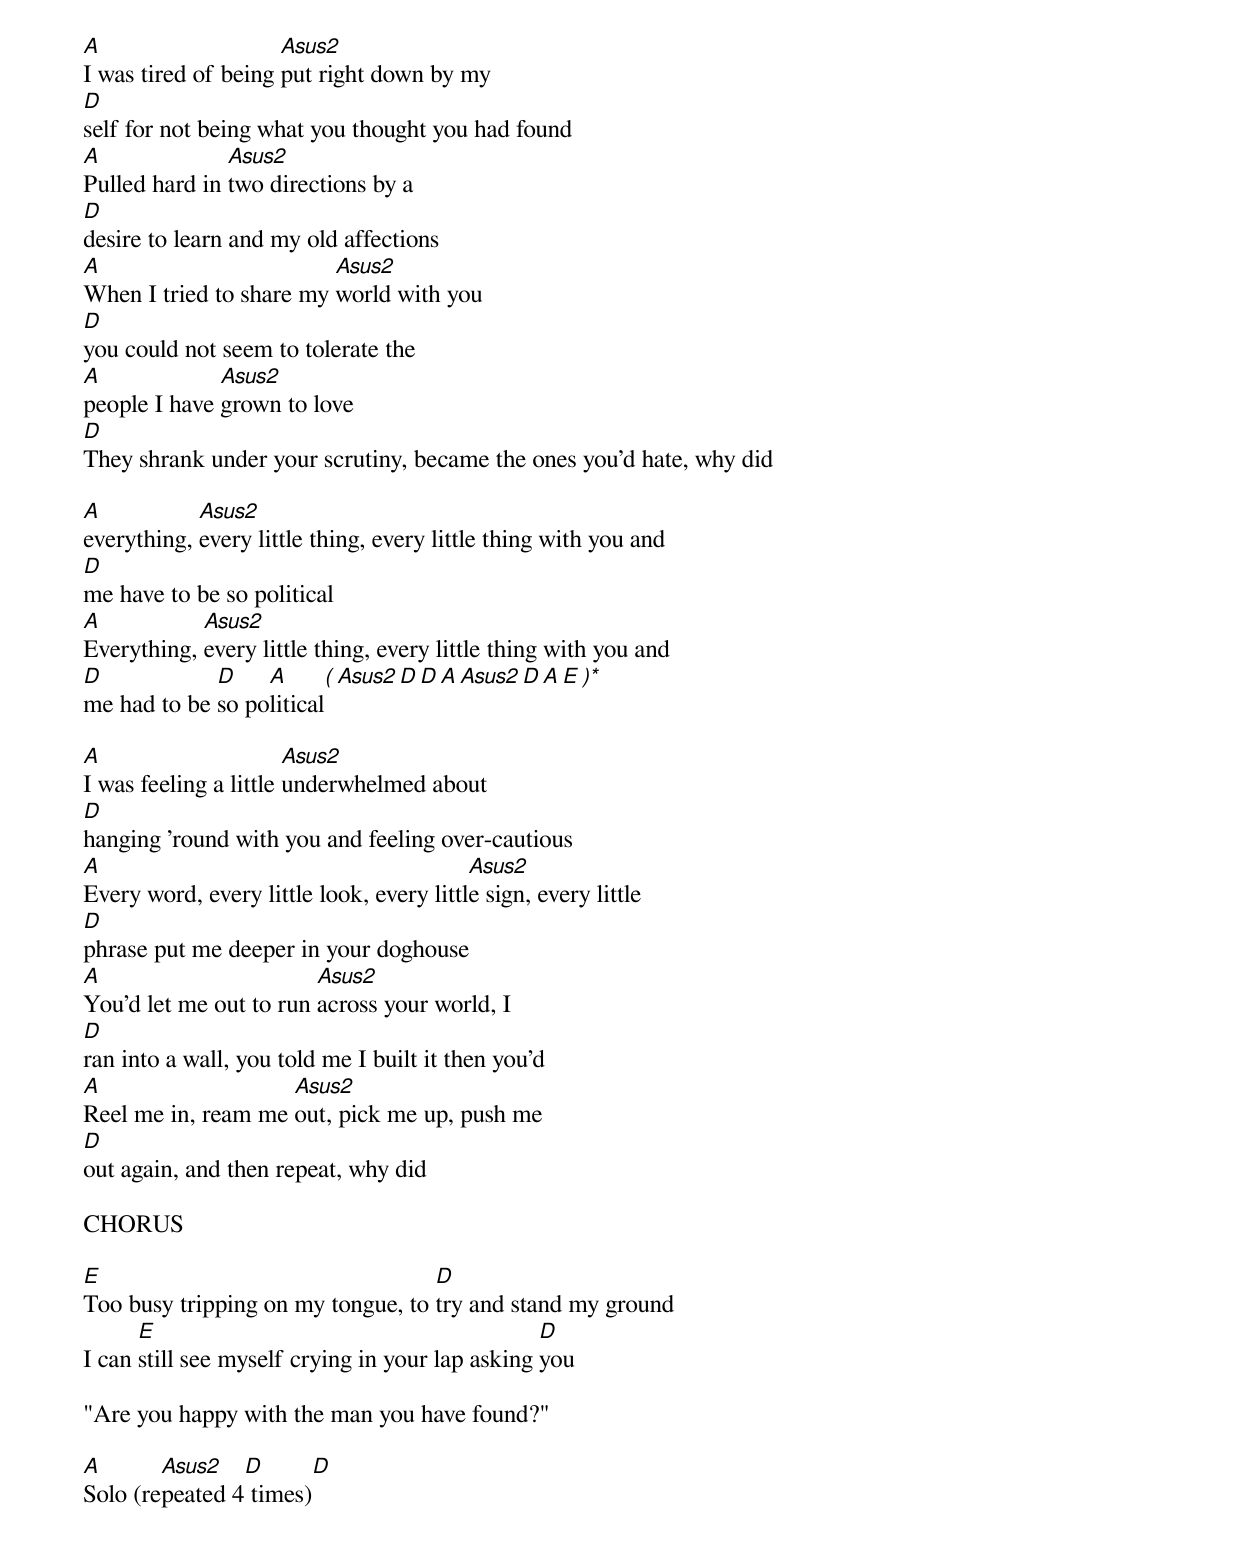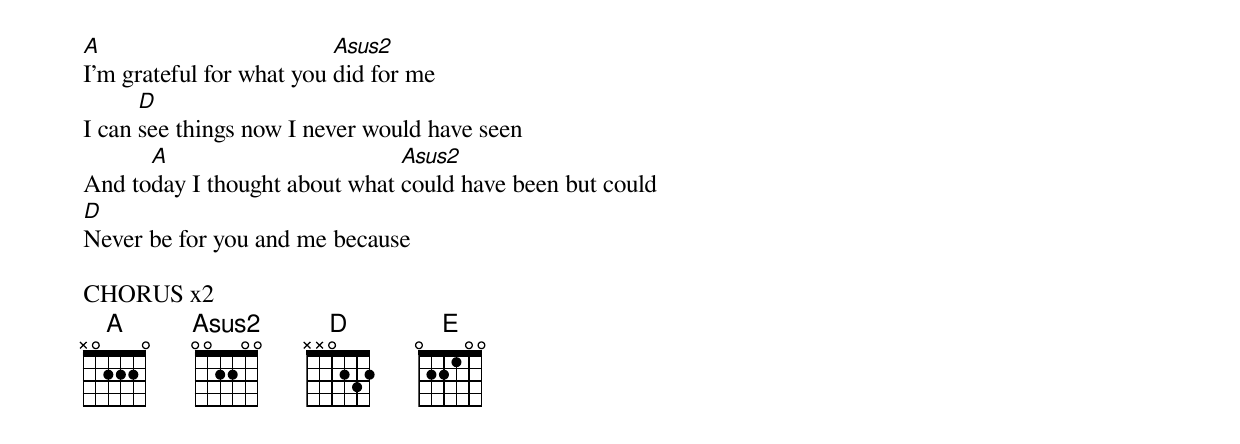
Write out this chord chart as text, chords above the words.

A                    Asus2
I was tired of being put right down by my
D
self for not being what you thought you had found
A              Asus2
Pulled hard in two directions by a
D
desire to learn and my old affections
A                        Asus2
When I tried to share my world with you
D
you could not seem to tolerate the
A             Asus2
people I have grown to love
D
They shrank under your scrutiny, became the ones you'd hate, why did

A           Asus2
everything, every little thing, every little thing with you and
D
me have to be so political
A           Asus2
Everything, every little thing, every little thing with you and
D            D    A        ( Asus2  D   D   A   Asus2  D  A  E )*
me had to be so political

A                      Asus2
I was feeling a little underwhelmed about
D
hanging 'round with you and feeling over-cautious
A                                         Asus2
Every word, every little look, every little sign, every little
D
phrase put me deeper in your doghouse
A                       Asus2
You'd let me out to run across your world, I
D
ran into a wall, you told me I built it then you'd
A                   Asus2
Reel me in, ream me out, pick me up, push me
D
out again, and then repeat, why did

CHORUS

E                                  D
Too busy tripping on my tongue, to try and stand my ground
      E                                          D
I can still see myself crying in your lap asking you

"Are you happy with the man you have found?"

A       Asus2   D       D
Solo (repeated 4 times)

A                         Asus2
I'm grateful for what you did for me
      D
I can see things now I never would have seen
      A                        Asus2
And today I thought about what could have been but could
D
Never be for you and me because

CHORUS x2
